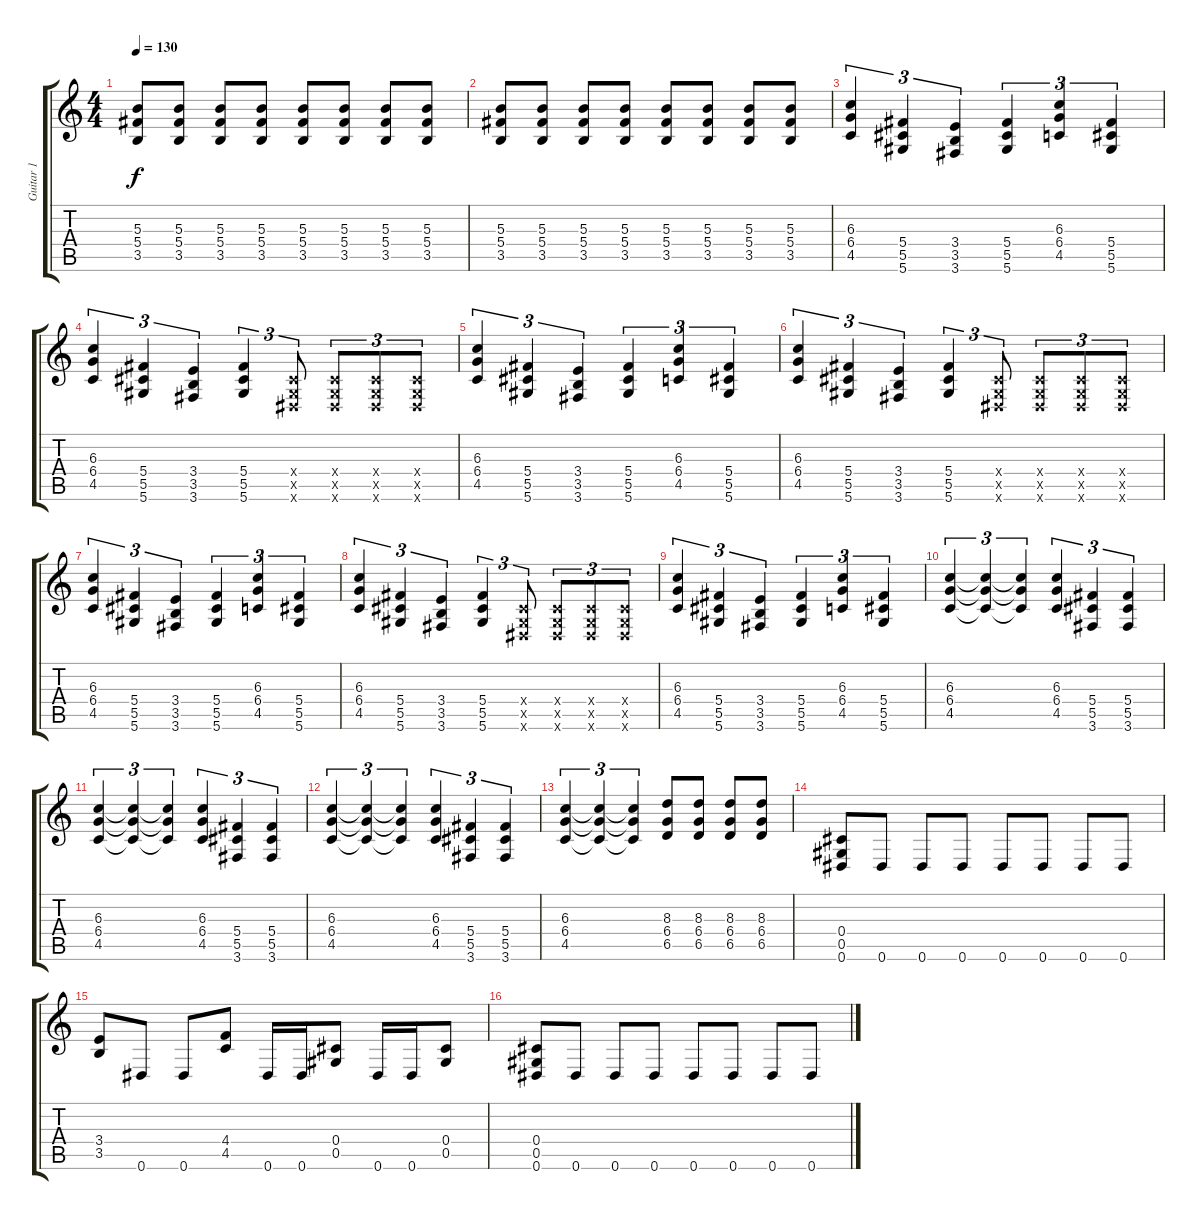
\track ("Guitar 1" "Guitar 1") {instrument distortionguitar}
\staff {score tabs}
\tuning (Eb4 Bb3 Gb3 Db3 Ab2 Eb2) {hide}
\ts (4 4)
\tempo 130
\clef g2
\ks c
(5.3 5.4 3.5).8{dy f} (5.3 5.4 3.5).8 (5.3 5.4 3.5).8 (5.3 5.4 3.5).8 (5.3 5.4 3.5).8 (5.3 5.4 3.5).8 (5.3 5.4 3.5).8 (5.3 5.4 3.5).8 |
(5.3 5.4 3.5).8 (5.3 5.4 3.5).8 (5.3 5.4 3.5).8 (5.3 5.4 3.5).8 (5.3 5.4 3.5).8 (5.3 5.4 3.5).8 (5.3 5.4 3.5).8 (5.3 5.4 3.5).8 |
(6.3 6.4 4.5).4{tu (3 2)} (5.4 5.5 5.6).4{tu (3 2)} (3.4 3.5 3.6).4{tu (3 2)} (5.4 5.5 5.6).4{tu (3 2)} (6.3 6.4 4.5).4{tu (3 2)} (5.4 5.5 5.6).4{tu (3 2)} |
(6.3 6.4 4.5).4{tu (3 2)} (5.4 5.5 5.6).4{tu (3 2)} (3.4 3.5 3.6).4{tu (3 2)} (5.4 5.5 5.6).4{tu (3 2)} (0.4{x} 0.5{x} 0.6{x}).8{tu (3 2)} (0.4{x} 0.5{x} 0.6{x}).8{tu (3 2)} (0.4{x} 0.5{x} 0.6{x}).8{tu (3 2)} (0.4{x} 0.5{x} 0.6{x}).8{tu (3 2)} |
(6.3 6.4 4.5).4{tu (3 2)} (5.4 5.5 5.6).4{tu (3 2)} (3.4 3.5 3.6).4{tu (3 2)} (5.4 5.5 5.6).4{tu (3 2)} (6.3 6.4 4.5).4{tu (3 2)} (5.4 5.5 5.6).4{tu (3 2)} |
(6.3 6.4 4.5).4{tu (3 2)} (5.4 5.5 5.6).4{tu (3 2)} (3.4 3.5 3.6).4{tu (3 2)} (5.4 5.5 5.6).4{tu (3 2)} (0.4{x} 0.5{x} 0.6{x}).8{tu (3 2)} (0.4{x} 0.5{x} 0.6{x}).8{tu (3 2)} (0.4{x} 0.5{x} 0.6{x}).8{tu (3 2)} (0.4{x} 0.5{x} 0.6{x}).8{tu (3 2)} |
(6.3 6.4 4.5).4{tu (3 2)} (5.4 5.5 5.6).4{tu (3 2)} (3.4 3.5 3.6).4{tu (3 2)} (5.4 5.5 5.6).4{tu (3 2)} (6.3 6.4 4.5).4{tu (3 2)} (5.4 5.5 5.6).4{tu (3 2)} |
(6.3 6.4 4.5).4{tu (3 2)} (5.4 5.5 5.6).4{tu (3 2)} (3.4 3.5 3.6).4{tu (3 2)} (5.4 5.5 5.6).4{tu (3 2)} (0.4{x} 0.5{x} 0.6{x}).8{tu (3 2)} (0.4{x} 0.5{x} 0.6{x}).8{tu (3 2)} (0.4{x} 0.5{x} 0.6{x}).8{tu (3 2)} (0.4{x} 0.5{x} 0.6{x}).8{tu (3 2)} |
(6.3 6.4 4.5).4{tu (3 2)} (5.4 5.5 5.6).4{tu (3 2)} (3.4 3.5 3.6).4{tu (3 2)} (5.4 5.5 5.6).4{tu (3 2)} (6.3 6.4 4.5).4{tu (3 2)} (5.4 5.5 5.6).4{tu (3 2)} |
(6.3 6.4 4.5).4{tu (3 2)} (6.3{t} 6.4{t} 4.5{t}).4{tu (3 2)} (6.3{t} 6.4{t} 4.5{t}).4{tu (3 2)} (6.3 6.4 4.5).4{tu (3 2)} (5.4 5.5 3.6).4{tu (3 2)} (5.4 5.5 3.6).4{tu (3 2)} |
(6.3 6.4 4.5).4{tu (3 2)} (6.3{t} 6.4{t} 4.5{t}).4{tu (3 2)} (6.3{t} 6.4{t} 4.5{t}).4{tu (3 2)} (6.3 6.4 4.5).4{tu (3 2)} (5.4 5.5 3.6).4{tu (3 2)} (5.4 5.5 3.6).4{tu (3 2)} |
(6.3 6.4 4.5).4{tu (3 2)} (6.3{t} 6.4{t} 4.5{t}).4{tu (3 2)} (6.3{t} 6.4{t} 4.5{t}).4{tu (3 2)} (6.3 6.4 4.5).4{tu (3 2)} (5.4 5.5 3.6).4{tu (3 2)} (5.4 5.5 3.6).4{tu (3 2)} |
(6.3 6.4 4.5).4{tu (3 2)} (6.3{t} 6.4{t} 4.5{t}).4{tu (3 2)} (6.3{t} 6.4{t} 4.5{t}).4{tu (3 2)} (8.3 6.4 6.5).8 (8.3 6.4 6.5).8 (8.3 6.4 6.5).8 (8.3 6.4 6.5).8 |
(0.4 0.5 0.6).8{txt " "} 0.6.8 0.6.8 0.6.8 0.6.8 0.6.8 0.6.8 0.6.8 |
(3.4 3.5).8 0.6.8 0.6.8 (4.4 4.5).8 0.6.16 0.6.16 (0.4 0.5).8 0.6.16 0.6.16 (0.4 0.5).8 |
(0.4 0.5 0.6).8 0.6.8 0.6.8 0.6.8 0.6.8 0.6.8 0.6.8 0.6.8
